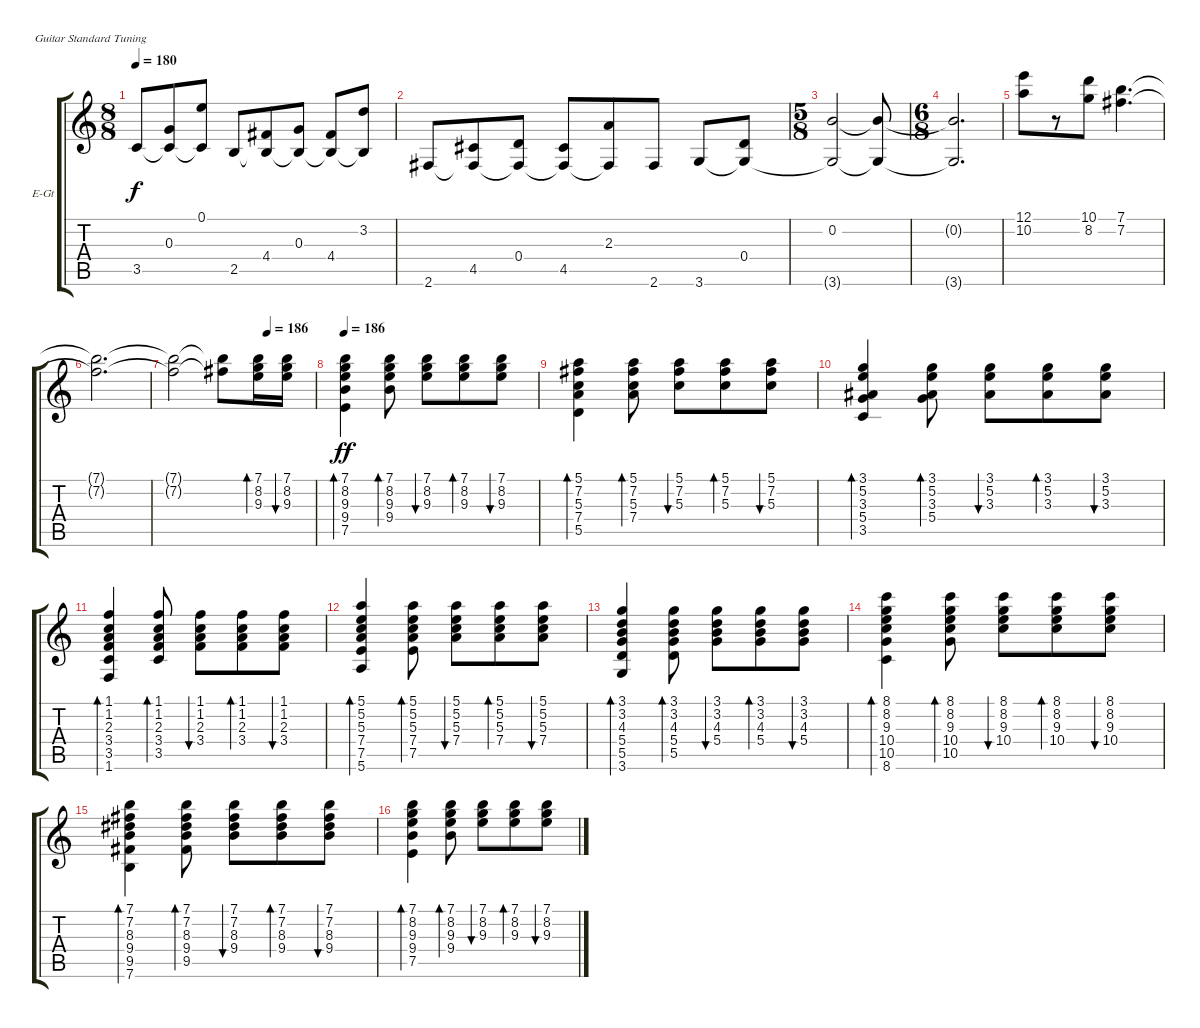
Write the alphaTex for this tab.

\bracketExtendMode groupsimilarinstruments
\firstSystemTrackNameOrientation horizontal
\otherSystemsTrackNameOrientation horizontal
\track ("Paco" "E-Gt") {instrument electricguitarclean}
\staff {score tabs}
\tuning (E4 B3 G3 D3 A2 E2)
\ts (8 8)
\tempo 180
\clef g2
\scale
0.39527
\ks c
3.5.8{dy f} (0.3 3.5{t}).8 (0.1 3.5{t}).8 2.5.8 (4.4 2.5{t}).8 (0.3 2.5{t}).8 (4.4 2.5{t}).8 (3.2 2.5{t}).8 |
2.6.8 (4.5 2.6{t}).8 (0.4 2.6{t}).8 (4.5 2.6{t}).8 (2.3 2.6{t}).8 2.6.8 3.6.8 (0.4 3.6{t}).8 |
\ts (5 8)
(0.2 3.6{t}).2 (0.2{t} 3.6{t}).8 |
\ts (6 8)
(0.2{t} 3.6{t}).2{d} |
(12.1 10.2).8 r.8 (10.1 8.2).8 (7.1 7.2).4{d} |
(7.1{t} 7.2{t}).2{d} |
\tempo (186 0.666667)
(7.1{t} 7.2{t}).2 (7.1{t} 7.2{t}).8 (9.3 8.2 7.1).16{bd 67} (9.3 8.2 7.1).16{bu 66} |
\tempo 186
(7.5 9.4 9.3 8.2 7.1).4{bd 99 dy ff} (9.4 9.3 8.2 7.1).8{bd 69} (9.3 8.2 7.1).8{bu 68} (9.3 8.2 7.1).8{bd 67} (9.3 8.2 7.1).8{bu 66} |
(5.5 7.4 5.3 7.2 5.1).4{bd 135} (7.4 5.3 7.2 5.1).8{bd 62} (5.3 7.2 5.1).8{bu 61} (5.3 7.2 5.1).8{bd 60} (5.3 7.2 5.1).8{bu 59} |
(3.5 5.4 3.3 5.2 3.1).4{bd 124} (5.4 3.3 5.2 3.1).8{bd 60} (3.3 5.2 3.1).8{bu 59} (3.3 5.2 3.1).8{bd 58} (3.3 5.2 3.1).8{bu 58} |
(1.6 3.5 3.4 2.3 1.2 1.1).4{bd 133} (3.5 3.4 2.3 1.2 1.1).8{bd 58} (3.4 2.3 1.2 1.1).8{bu 58} (3.4 2.3 1.2 1.1).8{bd 58} (3.4 2.3 1.2 1.1).8{bu 58} |
(5.6 7.5 7.4 5.3 5.2 5.1).4{bd 121} (7.5 7.4 5.3 5.2 5.1).8{bd 53} (7.4 5.3 5.2 5.1).8{bu 52} (7.4 5.3 5.2 5.1).8{bd 51} (7.4 5.3 5.2 5.1).8{bu 51} |
(3.6 5.5 5.4 4.3 3.2 3.1).4{bd 118} (5.5 5.4 4.3 3.2 3.1).8{bd 51} (5.4 4.3 3.2 3.1).8{bu 51} (5.4 4.3 3.2 3.1).8{bd 51} (5.4 4.3 3.2 3.1).8{bu 51} |
(8.6 10.5 10.4 9.3 8.2 8.1).4{bd 107} (10.5 10.4 9.3 8.2 8.1).8{bd 51} (10.4 9.3 8.2 8.1).8{bu 51} (10.4 9.3 8.2 8.1).8{bd 51} (10.4 9.3 8.2 8.1).8{bu 51} |
(7.6 9.5 9.4 8.3 7.2 7.1).4{bd 124} (9.5 9.4 8.3 7.2 7.1).8{bd 53} (9.4 8.3 7.2 7.1).8{bu 52} (9.4 8.3 7.2 7.1).8{bd 51} (9.4 8.3 7.2 7.1).8{bu 51} |
(7.5 9.4 9.3 8.2 7.1).4{bd 99} (9.4 9.3 8.2 7.1).8{bd 69} (9.3 8.2 7.1).8{bu 68} (9.3 8.2 7.1).8{bd 67} (9.3 8.2 7.1).8{bu 66}
